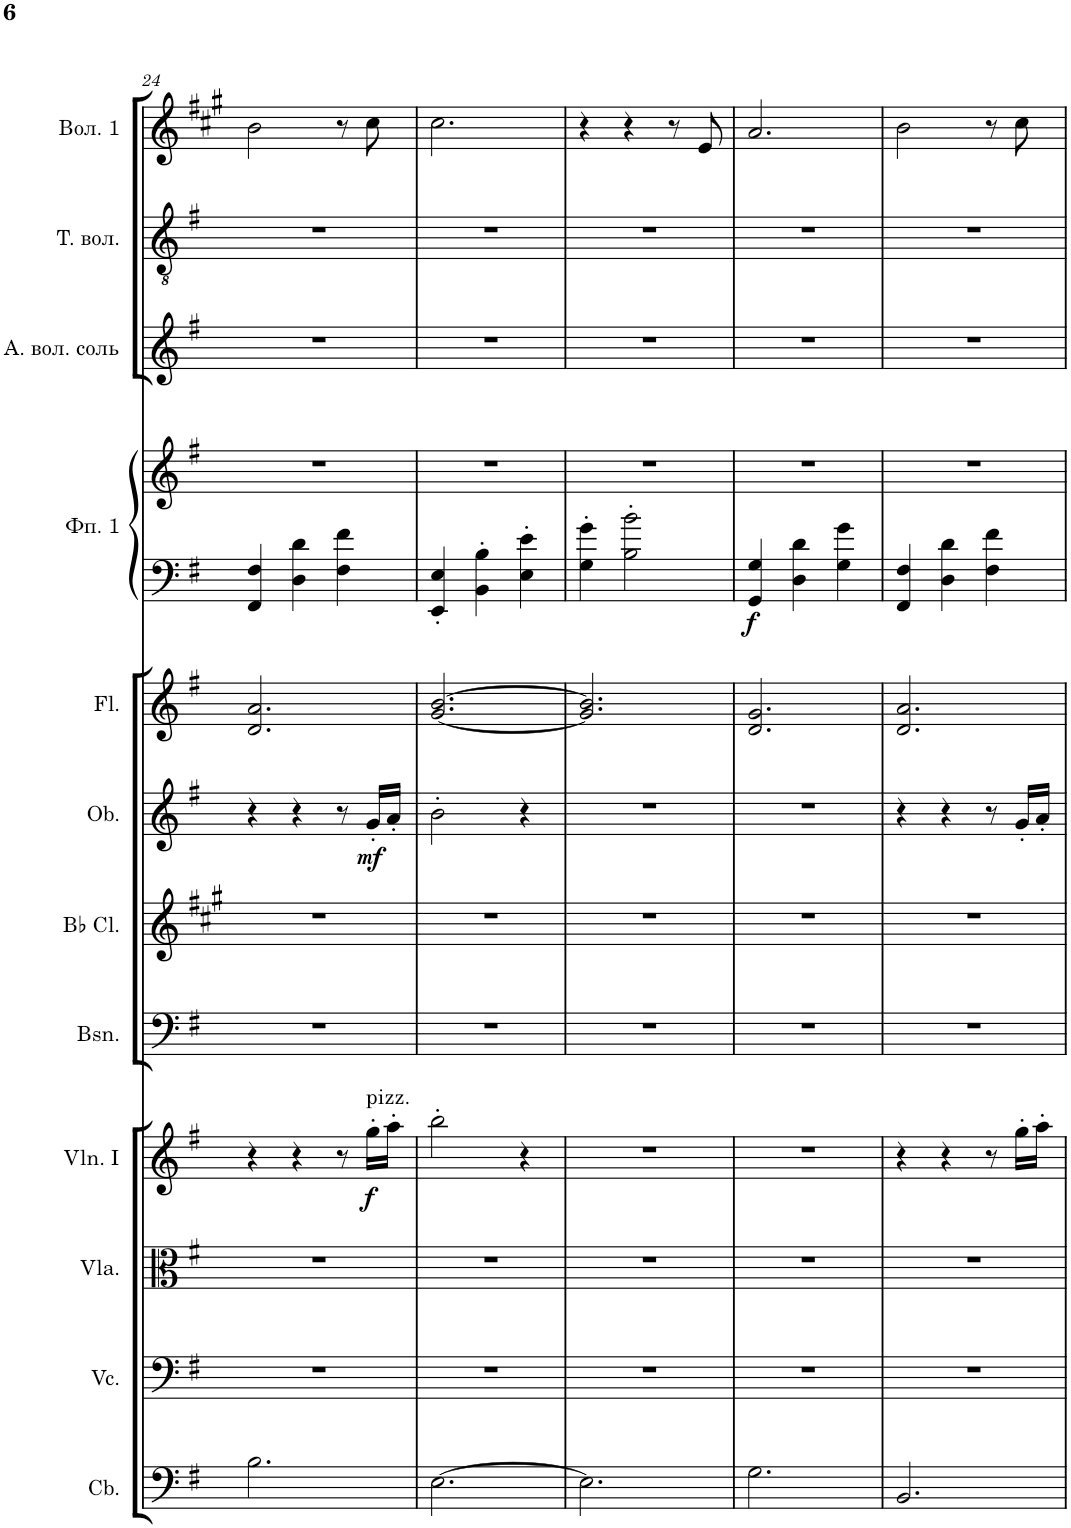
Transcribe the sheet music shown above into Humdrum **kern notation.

**kern	**kern	**kern	**kern	**dynam	**kern	**kern	**kern	**dynam	**kern	**kern	**kern	**dynam	**kern	**kern	**kern
*part12	*part11	*part10	*part9	*part9	*part8	*part7	*part6	*part6	*part5	*part4	*part4	*part4	*part3	*part2	*part1
*staff13	*staff12	*staff11	*staff10	*staff10	*staff9	*staff8	*staff7	*staff7	*staff6	*staff5	*staff4	*staff4/5	*staff3	*staff2	*staff1
*I"Contrabasses	*I"Violoncellos	*I"Violas	*I"Violins I	*	*I"Bassoons	*I"Clarinets in Bb	*I"Oboes	*	*I"Flutes	*I"Фортепиано 1	*	*	*I"Альтовая волынка соль	*I"Теноровая волынка	*I"Волынка 1
*I'Cb.	*I'Vc.	*I'Vla.	*I'Vln. I	*	*I'Bsn.	*	*I'Ob.	*	*I'Fl.	*	*	*	*	*	*
!!LO:PB:g=z
*clefF4	*clefF4	*clefC3	*clefG2	*	*clefF4	*clefG2	*clefG2	*	*clefG2	*clefF4	*clefG2	*	*clefG2	*clefGv2	*clefG2
*Trd7c12	*	*	*	*	*	*Trd1c2	*	*	*	*	*	*	*Trd12c21	*Trd12c21	*Trd1c2
*k[f#]	*k[f#]	*k[f#]	*k[f#]	*	*k[f#]	*k[f#c#g#]	*k[f#]	*	*k[f#]	*k[f#]	*k[f#]	*	*k[f#]	*k[f#]	*k[f#c#g#]
*M3/4	*M3/4	*M3/4	*M3/4	*	*M3/4	*M3/4	*M3/4	*	*M3/4	*M3/4	*M3/4	*	*M3/4	*M3/4	*M3/4
=24	=24	=24	=24	=24	=24	=24	=24	=24	=24	=24	=24	=24	=24	=24	=24
2.B\	2.r	2.r	4r	.	2.r	2.r	4r	.	2.d/ 2.a/	4FF#/ 4F#/	2.r	.	2.r	2.r	2b\
.	.	.	4r	.	.	.	4r	.	.	4D\ 4d\	.	.	.	.	.
.	.	.	8r	.	.	.	8r	.	.	4F#\ 4f#\	.	.	.	.	8r
!	!	!	!LO:TX:a:t=pizz.	!	!	!	!	!	!	!	!	!	!	!	!
!	!	!	!	!LO:DY:b	!	!	!	!LO:DY:b	!	!	!	!	!	!	!
.	.	.	16gg'\LL	f	.	.	16g'/LL	mf	.	.	.	.	.	.	8cc#\
.	.	.	16aa'\JJ	.	.	.	16a'/JJ	.	.	.	.	.	.	.	.
=25	=25	=25	=25	=25	=25	=25	=25	=25	=25	=25	=25	=25	=25	=25	=25
[2.E\	2.r	2.r	2bb'\	.	2.r	2.r	2b'\	.	[2.g/ [2.b/	4EE/' 4E/'	2.r	.	2.r	2.r	2.cc#\
.	.	.	.	.	.	.	.	.	.	4BB\' 4B\'	.	.	.	.	.
.	.	.	4r	.	.	.	4r	.	.	4E\' 4e\'	.	.	.	.	.
=26	=26	=26	=26	=26	=26	=26	=26	=26	=26	=26	=26	=26	=26	=26	=26
2.E\]	2.r	2.r	2.r	.	2.r	2.r	2.r	.	2.g/] 2.b/]	4G\' 4g\'	2.r	.	2.r	2.r	4r
.	.	.	.	.	.	.	.	.	.	2B\' 2b\'	.	.	.	.	4r
.	.	.	.	.	.	.	.	.	.	.	.	.	.	.	8r
.	.	.	.	.	.	.	.	.	.	.	.	.	.	.	8e/
=27	=27	=27	=27	=27	=27	=27	=27	=27	=27	=27	=27	=27	=27	=27	=27
!	!	!	!	!	!	!	!	!	!	!	!	!LO:DY:b=2	!	!	!
2.G\	2.r	2.r	2.r	.	2.r	2.r	2.r	.	2.d/ 2.g/	4GG/ 4G/	2.r	f	2.r	2.r	2.a/
.	.	.	.	.	.	.	.	.	.	4D\ 4d\	.	.	.	.	.
.	.	.	.	.	.	.	.	.	.	4G\ 4g\	.	.	.	.	.
=28	=28	=28	=28	=28	=28	=28	=28	=28	=28	=28	=28	=28	=28	=28	=28
2.BB/	2.r	2.r	4r	.	2.r	2.r	4r	.	2.d/ 2.a/	4FF#/ 4F#/	2.r	.	2.r	2.r	2b\
.	.	.	4r	.	.	.	4r	.	.	4D\ 4d\	.	.	.	.	.
.	.	.	8r	.	.	.	8r	.	.	4F#\ 4f#\	.	.	.	.	8r
.	.	.	16gg'\LL	.	.	.	16g'/LL	.	.	.	.	.	.	.	8cc#\
.	.	.	16aa'\JJ	.	.	.	16a'/JJ	.	.	.	.	.	.	.	.
=	=	=	=	=	=	=	=	=	=	=	=	=	=	=	=
*-	*-	*-	*-	*-	*-	*-	*-	*-	*-	*-	*-	*-	*-	*-	*-
